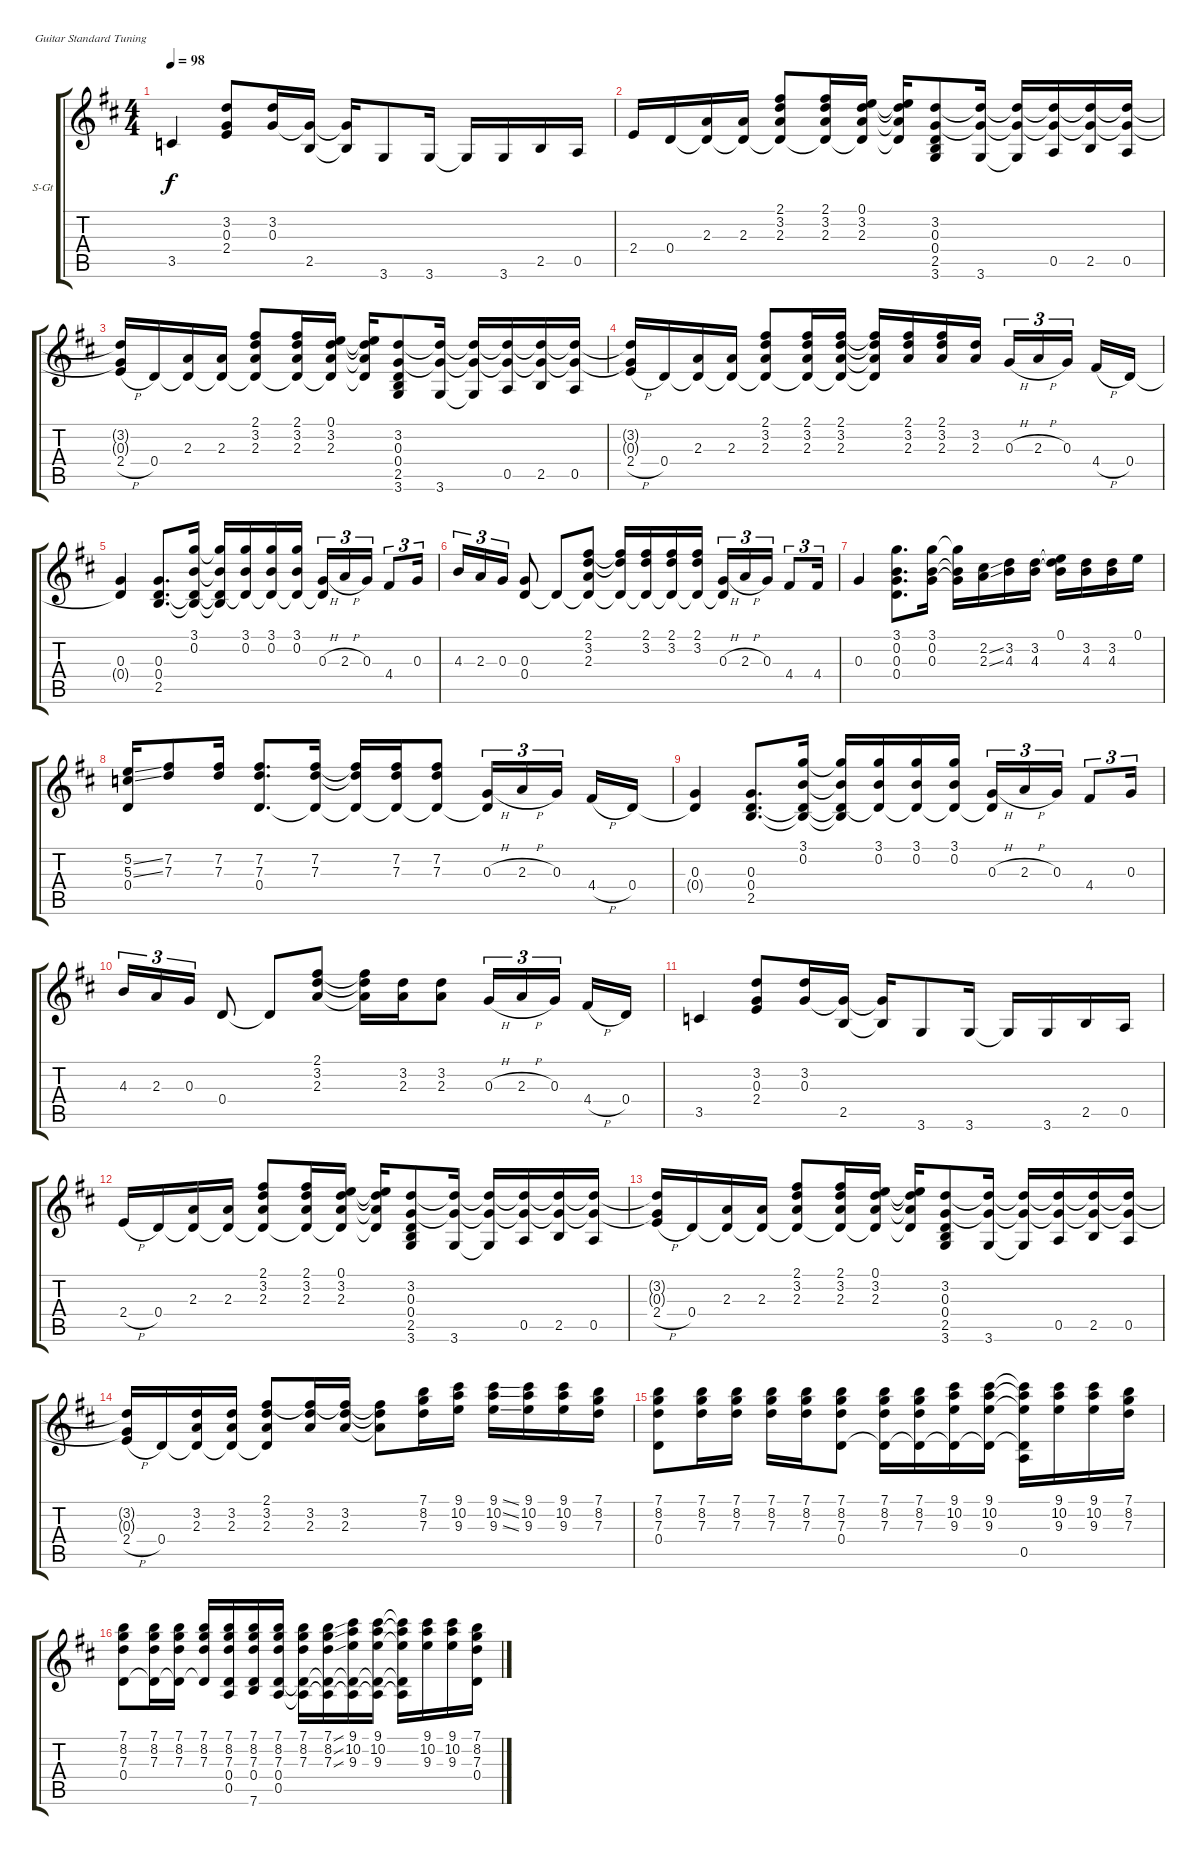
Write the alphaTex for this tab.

\bracketExtendMode groupsimilarinstruments
\firstSystemTrackNameOrientation horizontal
\otherSystemsTrackNameOrientation horizontal
\track ("Acoustic Gtr 3 (12 String)" "S-Gt") {instrument acousticguitarsteel}
\staff {score tabs}
\tuning (E4 B3 G3 D3 A2 E2)
\ts (4 4)
\tempo 98
\clef g2
\ks d
3.5.4{dy f} (3.2 0.3 2.4).8 (3.2 0.3).16 (2.5 0.3{t}).16 (0.3{t} 2.5{t}).16 3.6.8 3.6.16 3.6{t}.16 3.6.16 2.5.16 0.5.16 |
2.4.16 0.4.16 (2.3 0.4{t}).16 (2.3 0.4{t}).16 (2.1 3.2 2.3 0.4{t}).8 (2.1 3.2 2.3 0.4{t}).16 (0.1 3.2 2.3 0.4{t}).16 (0.1{t} 3.2{t} 2.3{t} 0.4{t}).16 (3.2 0.3 0.4 2.5 3.6).8 (3.6 3.2{t} 0.3{t}).16 (3.2{t} 0.3{t} 3.6{t}).16 (0.5 3.2{t} 0.3{t}).16 (2.5 3.2{t} 0.3{t}).16 (0.5 3.2{t} 0.3{t}).16 |
(3.2{t} 0.3{t} 2.4{h}).16 0.4.16 (2.3 0.4{t}).16 (2.3 0.4{t}).16 (2.1 3.2 2.3 0.4{t}).8 (2.1 3.2 2.3 0.4{t}).16 (0.1 3.2 2.3 0.4{t}).16 (0.1{t} 3.2{t} 2.3{t} 0.4{t}).16 (3.2 0.3 0.4 2.5 3.6).8 (3.6 3.2{t} 0.3{t}).16 (3.2{t} 0.3{t} 3.6{t}).16 (0.5 3.2{t} 0.3{t}).16 (2.5 3.2{t} 0.3{t}).16 (0.5 3.2{t} 0.3{t}).16 |
(3.2{t} 0.3{t} 2.4{h}).16 0.4.16 (2.3 0.4{t}).16 (2.3 0.4{t}).16 (2.1 3.2 2.3 0.4{t}).8 (2.1 3.2 2.3 0.4{t}).16 (2.1 3.2 2.3 0.4{t}).16 (2.1{t} 3.2{t} 2.3{t} 0.4{t}).16 (2.1 3.2 2.3).16 (2.1 3.2 2.3).16 (3.2 2.3).16 0.3{h}.16{tu (3 2)} 2.3{h}.16{tu (3 2)} 0.3.16{tu (3 2)} 4.4{h}.16 0.4.16 |
(0.3 0.4{t}).4 (0.3 0.4 2.5).8{d} (3.1 0.2 0.4{t} 2.5{t}).16 (3.1{t} 0.2{t} 0.4{t} 2.5{t}).16 (3.1 0.2 0.4{t}).16 (3.1 0.2 0.4{t}).16 (3.1 0.2 0.4{t}).16 (0.3{h} 0.4{t}).16{tu (3 2)} 2.3{h}.16{tu (3 2)} 0.3.16{tu (3 2)} 4.4.8{tu (3 2)} 0.3.16{tu (3 2)} |
4.3.16{tu (3 2)} 2.3.16{tu (3 2)} 0.3.16{tu (3 2)} (0.3 0.4).8 0.4{t}.8 (2.1 3.2 2.3 0.4{t}).8 (2.1{t} 3.2{t} 0.4{t}).16 (2.1 3.2 0.4{t}).16 (2.1 3.2 0.4{t}).16 (2.1 3.2 0.4{t}).16 (0.3{h} 0.4{t}).16{tu (3 2)} 2.3{h}.16{tu (3 2)} 0.3.16{tu (3 2)} 4.4.8{tu (3 2)} 4.4.16{tu (3 2)} |
0.3.4 (3.1 0.2 0.3 0.4).8{d} (3.1 0.2 0.3).16 (3.1{t} 0.2{t} 0.3{t}).16 (2.2{ss} 2.3{ss}).16 (3.2 4.3).16 (3.2 4.3).16 (0.1 3.2{t} 4.3{t}).16 (3.2 4.3).16 (3.2 4.3).16 0.1.16 |
(5.2{ss} 5.3{ss} 0.4).16 (7.2 7.3).8 (7.2 7.3).16 (7.2 7.3 0.4).8{d} (7.2 7.3 0.4{t}).16 (7.2{t} 7.3{t} 0.4{t}).16 (7.2 7.3 0.4{t}).16 (7.2 7.3 0.4{t}).8 (0.3{h} 0.4{t}).16{tu (3 2)} 2.3{h}.16{tu (3 2)} 0.3.16{tu (3 2)} 4.4{h}.16 0.4.16 |
(0.3 0.4{t}).4 (0.3 0.4 2.5).8{d} (3.1 0.2 0.4{t} 2.5{t}).16 (3.1{t} 0.2{t} 0.4{t} 2.5{t}).16 (3.1 0.2 0.4{t}).16 (3.1 0.2 0.4{t}).16 (3.1 0.2 0.4{t}).16 (0.3{h} 0.4{t}).16{tu (3 2)} 2.3{h}.16{tu (3 2)} 0.3.16{tu (3 2)} 4.4.8{tu (3 2)} 0.3.16{tu (3 2)} |
4.3.16{tu (3 2)} 2.3.16{tu (3 2)} 0.3.16{tu (3 2)} 0.4.8 0.4{t}.8 (2.1 3.2 2.3).8 (2.1{t} 3.2{t} 2.3{t}).16 (3.2 2.3).16 (3.2 2.3).8 0.3{h}.16{tu (3 2)} 2.3{h}.16{tu (3 2)} 0.3.16{tu (3 2)} 4.4{h}.16 0.4.16 |
3.5.4 (3.2 0.3 2.4).8 (3.2 0.3).16 (2.5 0.3{t}).16 (0.3{t} 2.5{t}).16 3.6.8 3.6.16 3.6{t}.16 3.6.16 2.5.16 0.5.16 |
2.4{h}.16 0.4.16 (2.3 0.4{t}).16 (2.3 0.4{t}).16 (2.1 3.2 2.3 0.4{t}).8 (2.1 3.2 2.3 0.4{t}).16 (0.1 3.2 2.3 0.4{t}).16 (0.1{t} 3.2{t} 2.3{t} 0.4{t}).16 (3.2 0.3 0.4 2.5 3.6).8 (3.6 3.2{t} 0.3{t}).16 (3.2{t} 0.3{t} 3.6{t}).16 (0.5 3.2{t} 0.3{t}).16 (2.5 3.2{t} 0.3{t}).16 (0.5 3.2{t} 0.3{t}).16 |
(3.2{t} 0.3{t} 2.4{h}).16 0.4.16 (2.3 0.4{t}).16 (2.3 0.4{t}).16 (2.1 3.2 2.3 0.4{t}).8 (2.1 3.2 2.3 0.4{t}).16 (0.1 3.2 2.3 0.4{t}).16 (0.1{t} 3.2{t} 2.3{t} 0.4{t}).16 (3.2 0.3 0.4 2.5 3.6).8 (3.6 3.2{t} 0.3{t}).16 (3.2{t} 0.3{t} 3.6{t}).16 (0.5 3.2{t} 0.3{t}).16 (2.5 3.2{t} 0.3{t}).16 (0.5 3.2{t} 0.3{t}).16 |
(3.2{t} 0.3{t} 2.4{h}).16 0.4.16 (3.2 2.3 0.4{t}).16 (3.2 2.3 0.4{t}).16 (2.1 3.2 2.3 0.4{t}).8 (2.1{t} 3.2 2.3).16 (3.2 2.3 2.1{t}).16 (2.1{t} 3.2{t} 2.3{t}).8 (7.1 8.2 7.3).16 (9.1 10.2 9.3).16 (9.1{ss} 10.2{ss} 9.3{ss}).16 (9.1 10.2 9.3).16 (9.1 10.2 9.3).16 (7.1 8.2 7.3).16 |
(7.1 8.2 7.3 0.4).8 (7.1 8.2 7.3).16 (7.1 8.2 7.3).16 (7.1 8.2 7.3).16 (7.1 8.2 7.3).16 (7.1 8.2 7.3 0.4).8 (7.1 8.2 7.3 0.4{t}).16 (7.1 8.2 7.3 0.4{t}).16 (9.1 10.2 9.3 0.4{t}).16 (9.1 10.2 9.3 0.4{t}).16 (9.1{t} 10.2{t} 9.3{t} 0.4{t} 0.5).16 (9.1 10.2 9.3).16 (9.1 10.2 9.3).16 (7.1 8.2 7.3).16 |
(7.1 8.2 7.3 0.4).8 (7.1 8.2 7.3 0.4{t}).16 (7.1 8.2 7.3 0.4{t}).16 (7.1 8.2 7.3 0.4{t}).16 (7.1 8.2 7.3 0.4 0.5).16 (7.1 8.2 7.3 0.4 7.6).16 (7.1 8.2 7.3 0.4 0.5).16 (7.1 8.2 7.3 0.4{t} 0.5{t}).16 (7.1{ss} 8.2{ss} 7.3{ss} 0.4{t} 0.5{t}).16 (9.1 10.2 9.3 0.4{t} 0.5{t}).16 (9.1 10.2 9.3 0.4{t} 0.5{t}).16 (9.1{t} 10.2{t} 9.3{t} 0.4{t} 0.5{t}).16 (9.1 10.2 9.3).16 (9.1 10.2 9.3).16 (7.1 8.2 7.3 0.4).16
